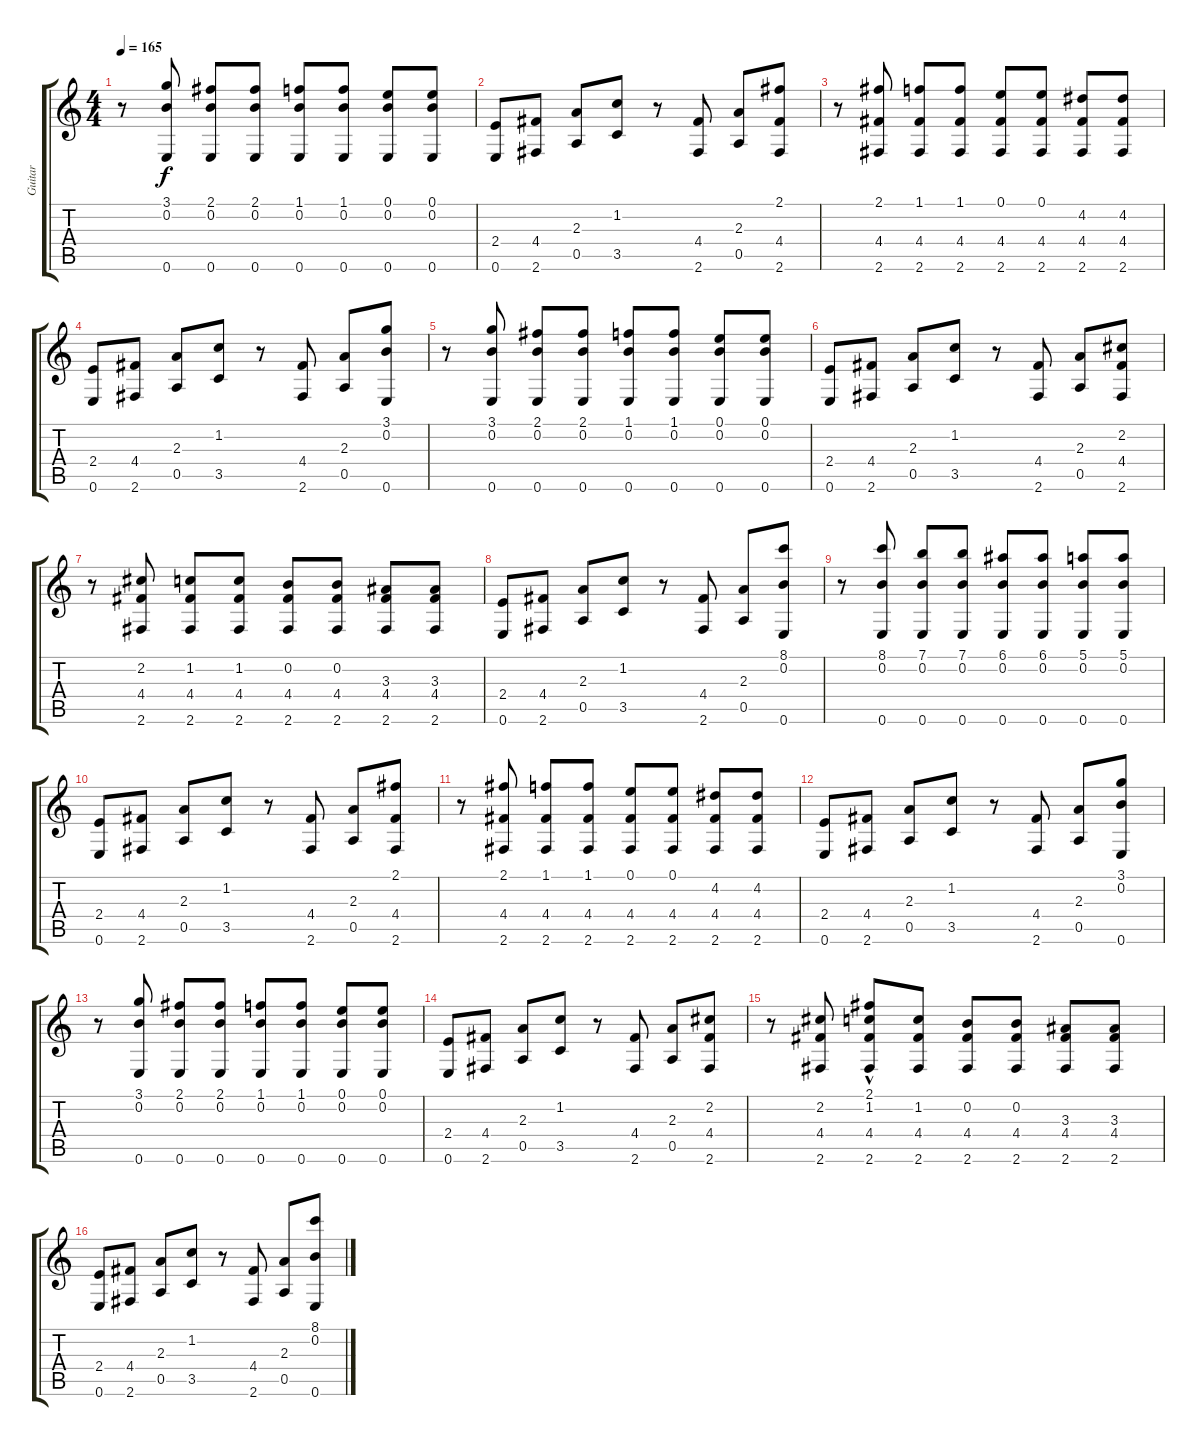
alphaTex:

\track ("Guitar" "Guitar") {instrument distortionguitar}
\staff {score tabs}
\tuning (E4 B3 G3 D3 A2 E2) {hide}
\ts (4 4)
\tempo 165
\clef g2
\ks c
r.8{dy f} (3.1 0.2 0.6).8 (2.1 0.2 0.6).8 (2.1 0.2 0.6).8 (1.1 0.2 0.6).8 (1.1 0.2 0.6).8 (0.1 0.2 0.6).8 (0.1 0.2 0.6).8 |
(2.4 0.6).8 (4.4 2.6).8 (2.3 0.5).8 (1.2 3.5).8 r.8 (4.4 2.6).8 (2.3 0.5).8 (2.1 4.4 2.6).8 |
r.8 (2.1 4.4 2.6).8 (1.1 4.4 2.6).8 (1.1 4.4 2.6).8 (0.1 4.4 2.6).8 (0.1 4.4 2.6).8 (4.2 4.4 2.6).8 (4.2 4.4 2.6).8 |
(2.4 0.6).8 (4.4 2.6).8 (2.3 0.5).8 (1.2 3.5).8 r.8 (4.4 2.6).8 (2.3 0.5).8 (3.1 0.2 0.6).8 |
r.8 (3.1 0.2 0.6).8 (2.1 0.2 0.6).8 (2.1 0.2 0.6).8 (1.1 0.2 0.6).8 (1.1 0.2 0.6).8 (0.1 0.2 0.6).8 (0.1 0.2 0.6).8 |
(2.4 0.6).8 (4.4 2.6).8 (2.3 0.5).8 (1.2 3.5).8 r.8 (4.4 2.6).8 (2.3 0.5).8 (2.2 4.4 2.6).8 |
r.8 (2.2 4.4 2.6).8 (1.2 4.4 2.6).8 (1.2 4.4 2.6).8 (0.2 4.4 2.6).8 (0.2 4.4 2.6).8 (3.3 4.4 2.6).8 (3.3 4.4 2.6).8 |
(2.4 0.6).8 (4.4 2.6).8 (2.3 0.5).8 (1.2 3.5).8 r.8 (4.4 2.6).8 (2.3 0.5).8 (8.1 0.2 0.6).8 |
r.8 (8.1 0.2 0.6).8 (7.1 0.2 0.6).8 (7.1 0.2 0.6).8 (6.1 0.2 0.6).8 (6.1 0.2 0.6).8 (5.1 0.2 0.6).8 (5.1 0.2 0.6).8 |
(2.4 0.6).8 (4.4 2.6).8 (2.3 0.5).8 (1.2 3.5).8 r.8 (4.4 2.6).8 (2.3 0.5).8 (2.1 4.4 2.6).8 |
r.8 (2.1 4.4 2.6).8 (1.1 4.4 2.6).8 (1.1 4.4 2.6).8 (0.1 4.4 2.6).8 (0.1 4.4 2.6).8 (4.2 4.4 2.6).8 (4.2 4.4 2.6).8 |
(2.4 0.6).8 (4.4 2.6).8 (2.3 0.5).8 (1.2 3.5).8 r.8 (4.4 2.6).8 (2.3 0.5).8 (3.1 0.2 0.6).8 |
r.8 (3.1 0.2 0.6).8 (2.1 0.2 0.6).8 (2.1 0.2 0.6).8 (1.1 0.2 0.6).8 (1.1 0.2 0.6).8 (0.1 0.2 0.6).8 (0.1 0.2 0.6).8 |
(2.4 0.6).8 (4.4 2.6).8 (2.3 0.5).8 (1.2 3.5).8 r.8 (4.4 2.6).8 (2.3 0.5).8 (2.2 4.4 2.6).8 |
r.8 (2.2 4.4 2.6).8 (2.1{hac} 1.2 4.4 2.6).8 (1.2 4.4 2.6).8 (0.2 4.4 2.6).8 (0.2 4.4 2.6).8 (3.3 4.4 2.6).8 (3.3 4.4 2.6).8 |
(2.4 0.6).8 (4.4 2.6).8 (2.3 0.5).8 (1.2 3.5).8 r.8 (4.4 2.6).8 (2.3 0.5).8 (8.1 0.2 0.6).8
